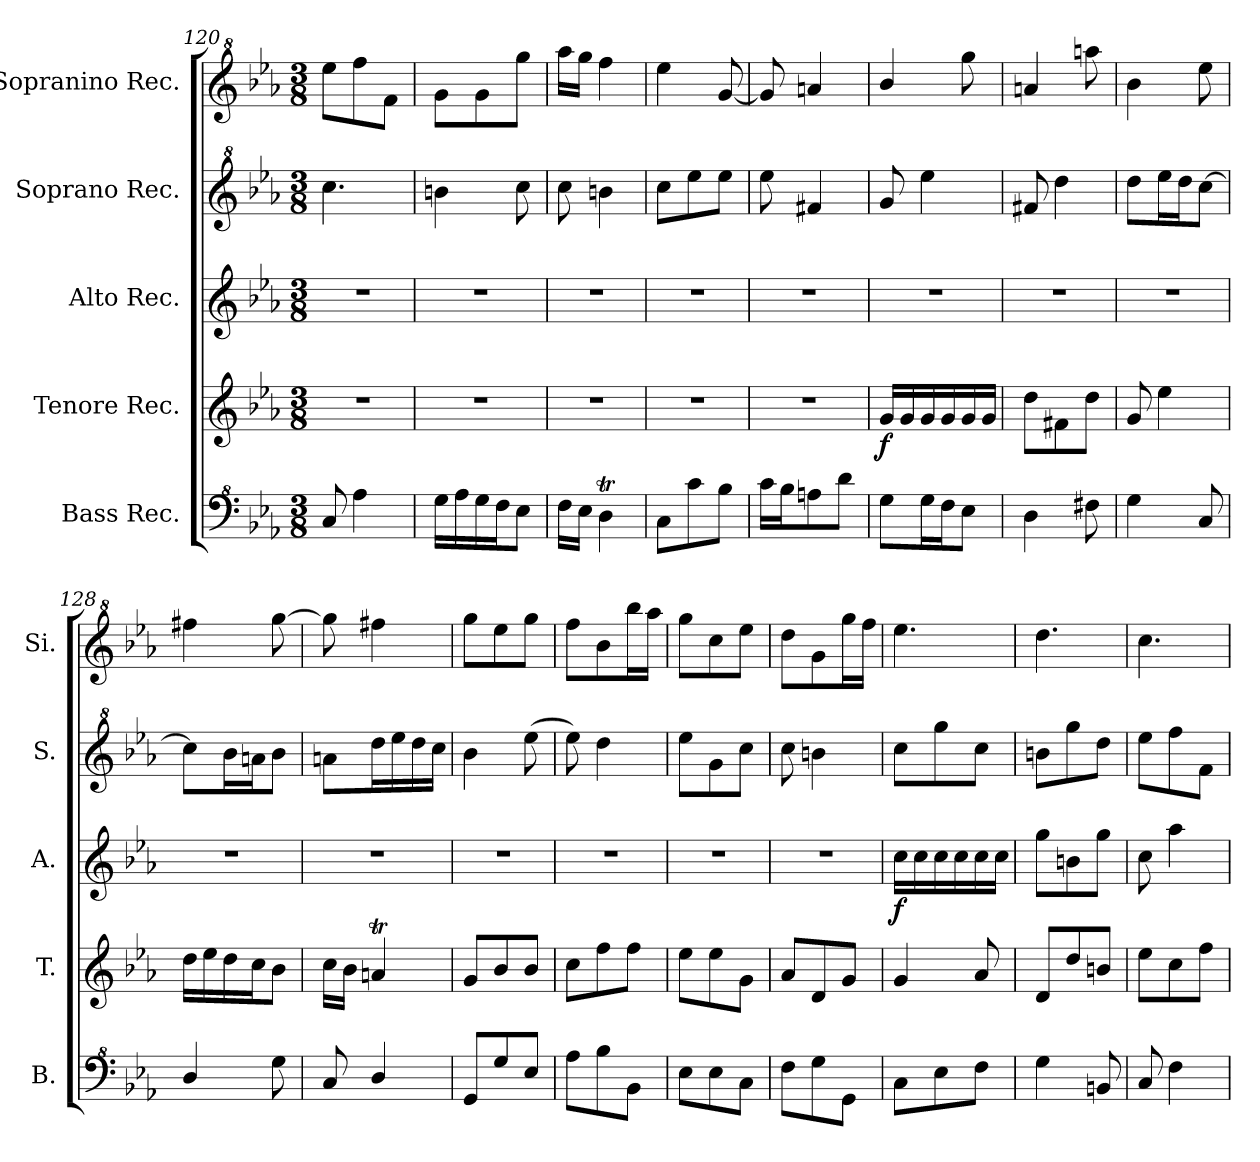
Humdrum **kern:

**kern	**kern	**dynam	**kern	**dynam	**kern	**kern
*part5	*part4	*part4	*part3	*part3	*part2	*part1
*staff5	*staff4	*staff4	*staff3	*staff3	*staff2	*staff1
*I"Bass Rec.	*I"Tenore Rec.	*	*I"Alto Rec.	*	*I"Soprano Rec.	*I"Sopranino Rec.
*I'B.	*I'T.	*	*I'A.	*	*I'S.	*I'Si.
*clefF^4	*clefG2	*	*clefG2	*	*clefG^2	*clefG^2
*k[b-e-a-]	*k[b-e-a-]	*	*k[b-e-a-]	*	*k[b-e-a-]	*k[b-e-a-]
*M3/8	*M3/8	*	*M3/8	*	*M3/8	*M3/8
=120	=120	=120	=120	=120	=120	=120
8c/	4.r	.	4.r	.	4.ccc\	8eee-\L
4a-\	.	.	.	.	.	8fff\
.	.	.	.	.	.	8ff\J
=121	=121	=121	=121	=121	=121	=121
16g\LL	4.r	.	4.r	.	4bbn\	8gg\L
16a-\	.	.	.	.	.	.
16g\	.	.	.	.	.	8gg\
16f\J	.	.	.	.	.	.
8e-\J	.	.	.	.	8ccc\	8ggg\J
=122	=122	=122	=122	=122	=122	=122
16f\LL	4.r	.	4.r	.	8ccc\	16aaa-\LL
16e-\JJ	.	.	.	.	.	16ggg\JJ
4dt\	.	.	.	.	4bbn\	4fff\
=123	=123	=123	=123	=123	=123	=123
8c\L	4.r	.	4.r	.	8ccc\L	4eee-\
8cc\	.	.	.	.	8eee-\	.
8b-\J	.	.	.	.	8eee-\J	[8gg/
=124	=124	=124	=124	=124	=124	=124
16cc\LL	4.r	.	4.r	.	8eee-\	8gg/]
16b-\J	.	.	.	.	.	.
8an\	.	.	.	.	4ff#X/	4aan/
8dd\J	.	.	.	.	.	.
=125	=125	=125	=125	=125	=125	=125
!	!	!LO:DY:b	!	!	!	!
8g\L	16g/LL	f	4.r	.	8gg/	4bb-/
.	16g/	.	.	.	.	.
16g\L	16g/	.	.	.	4eee-\	.
16f\J	16g/	.	.	.	.	.
8e-\J	16g/	.	.	.	.	8ggg\
.	16g/JJ	.	.	.	.	.
=126	=126	=126	=126	=126	=126	=126
4d\	8dd\L	.	4.r	.	8ff#X/	4aan/
.	8f#X\	.	.	.	4ddd\	.
8f#X\	8dd\J	.	.	.	.	8aaan\
=127	=127	=127	=127	=127	=127	=127
4g\	8g/	.	4.r	.	8ddd\L	4bb-\
.	4ee-\	.	.	.	16eee-\L	.
.	.	.	.	.	16ddd\J	.
8c/	.	.	.	.	[8ccc\J	8eee-\
=128	=128	=128	=128	=128	=128	=128
4d/	16dd\LL	.	4.r	.	8ccc\L]	4fff#X\
.	16ee-\	.	.	.	.	.
.	16dd\	.	.	.	16bb-\L	.
.	16cc\J	.	.	.	16aan\J	.
8g\	8b-\J	.	.	.	8bb-\J	[8ggg\
=129	=129	=129	=129	=129	=129	=129
8c/	16cc\LL	.	4.r	.	8aan\L	8ggg\]
.	16b-\JJ	.	.	.	.	.
4d/	4ant/	.	.	.	16ddd\L	4fff#X\
.	.	.	.	.	16eee-\	.
.	.	.	.	.	16ddd\	.
.	.	.	.	.	16ccc\JJ	.
=130	=130	=130	=130	=130	=130	=130
8G/L	8g/L	.	4.r	.	4bb-\	8ggg\L
8g/	8b-/	.	.	.	.	8eee-\
8e-/J	8b-/J	.	.	.	(>8eee-\	8ggg\J
!!LO:PB:g=z
=131	=131	=131	=131	=131	=131	=131
8a-\L	8cc\L	.	4.r	.	8eee-\)	8fff\L
8b-\	8ff\	.	.	.	4ddd\	8bb-\
8B-\J	8ff\J	.	.	.	.	16bbb-\L
.	.	.	.	.	.	16aaa-\JJ
=132	=132	=132	=132	=132	=132	=132
8e-\L	8ee-\L	.	4.r	.	8eee-\L	8ggg\L
8e-\	8ee-\	.	.	.	8gg\	8ccc\
8c\J	8g\J	.	.	.	8ccc\J	8eee-\J
=133	=133	=133	=133	=133	=133	=133
8f\L	8a-/L	.	4.r	.	8ccc\	8ddd\L
8g\	8d/	.	.	.	4bbn\	8gg\
8G\J	8g/J	.	.	.	.	16ggg\L
.	.	.	.	.	.	16fff\JJ
=134	=134	=134	=134	=134	=134	=134
!	!	!	!	!LO:DY:b	!	!
8c\L	4g/	.	16cc\LL	f	8ccc\L	4.eee-\
.	.	.	16cc\	.	.	.
8e-\	.	.	16cc\	.	8ggg\	.
.	.	.	16cc\	.	.	.
8f\J	8a-/	.	16cc\	.	8ccc\J	.
.	.	.	16cc\JJ	.	.	.
=135	=135	=135	=135	=135	=135	=135
4g\	8d/L	.	8gg\L	.	8bbn\L	4.ddd\
.	8dd/	.	8bn\	.	8ggg\	.
8Bn/	8bn/J	.	8gg\J	.	8ddd\J	.
=136	=136	=136	=136	=136	=136	=136
8c/	8ee-\L	.	8cc\	.	8eee-\L	4.ccc\
4f\	8cc\	.	4aa-\	.	8fff\	.
.	8ff\J	.	.	.	8ff\J	.
=	=	=	=	=	=	=
*-	*-	*-	*-	*-	*-	*-
